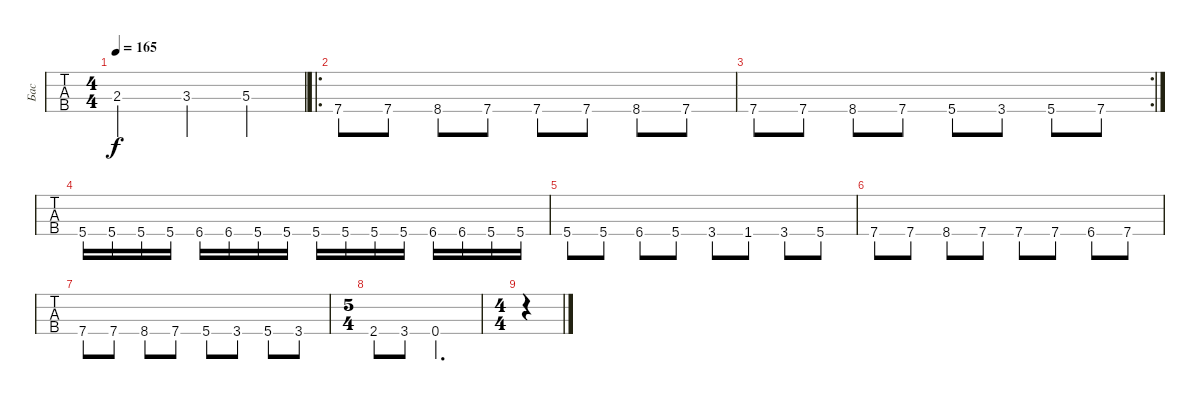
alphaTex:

\track ("Бас" "Бас") {instrument electricbasspick}
\staff {tabs}
\tuning (G2 D2 A1 E1) {hide}
\ts (4 4)
\tempo 165
\clef f4
\ks c
2.3.2{dy f} 3.3.4 5.3.4 |
\ro
7.4.8 7.4.8 8.4.8 7.4.8 7.4.8 7.4.8 8.4.8 7.4.8 |
\rc 2
7.4.8 7.4.8 8.4.8 7.4.8 5.4.8 3.4.8 5.4.8 7.4.8 |
5.4.16 5.4.16 5.4.16 5.4.16 6.4.16 6.4.16 5.4.16 5.4.16 5.4.16 5.4.16 5.4.16 5.4.16 6.4.16 6.4.16 5.4.16 5.4.16 |
5.4.8 5.4.8 6.4.8 5.4.8 3.4.8 1.4.8 3.4.8 5.4.8 |
7.4.8 7.4.8 8.4.8 7.4.8 7.4.8 7.4.8 6.4.8 7.4.8 |
7.4.8 7.4.8 8.4.8 7.4.8 5.4.8 3.4.8 5.4.8 3.4.8 |
\ts (5 4)
2.4.8 3.4.8 0.4.2{d} |
\ts (4 4)
